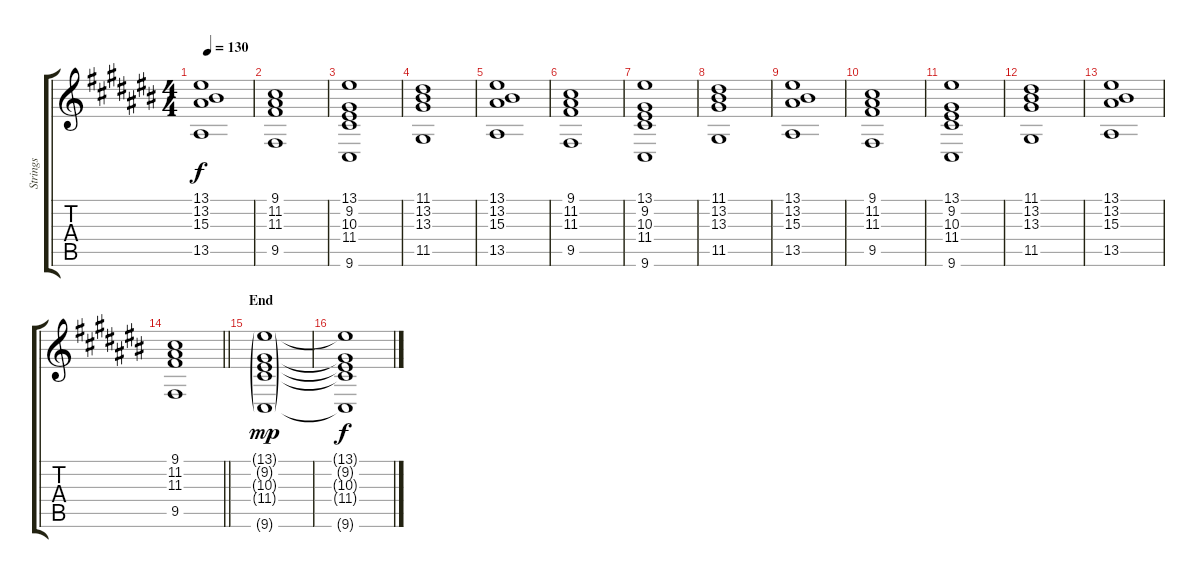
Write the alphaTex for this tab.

\track ("Strings" "Strings") {instrument stringensemble1}
\staff {score tabs}
\tuning (E4 B3 G3 D3 A2 E2) {hide}
\ts (4 4)
\tempo 130
\clef g2
\ks c#
(13.1 13.2 15.3 13.5).1{dy f} |
(9.1 11.2 11.3 9.5).1 |
(13.1 9.2 10.3 11.4 9.6).1 |
(11.1 13.2 13.3 11.5).1 |
(13.1 13.2 15.3 13.5).1 |
(9.1 11.2 11.3 9.5).1 |
(13.1 9.2 10.3 11.4 9.6).1 |
(11.1 13.2 13.3 11.5).1 |
(13.1 13.2 15.3 13.5).1 |
(9.1 11.2 11.3 9.5).1 |
(13.1 9.2 10.3 11.4 9.6).1 |
(11.1 13.2 13.3 11.5).1 |
(13.1 13.2 15.3 13.5).1 |
\barLineRight lightlight
(9.1 11.2 11.3 9.5).1 |
\section ("" "End")
(13.1{g} 9.2{g} 10.3{g} 11.4{g} 9.6{g}).1{dy mp} |
(13.1{t} 9.2{t} 10.3{t} 11.4{t} 9.6{t}).1{dy f}
